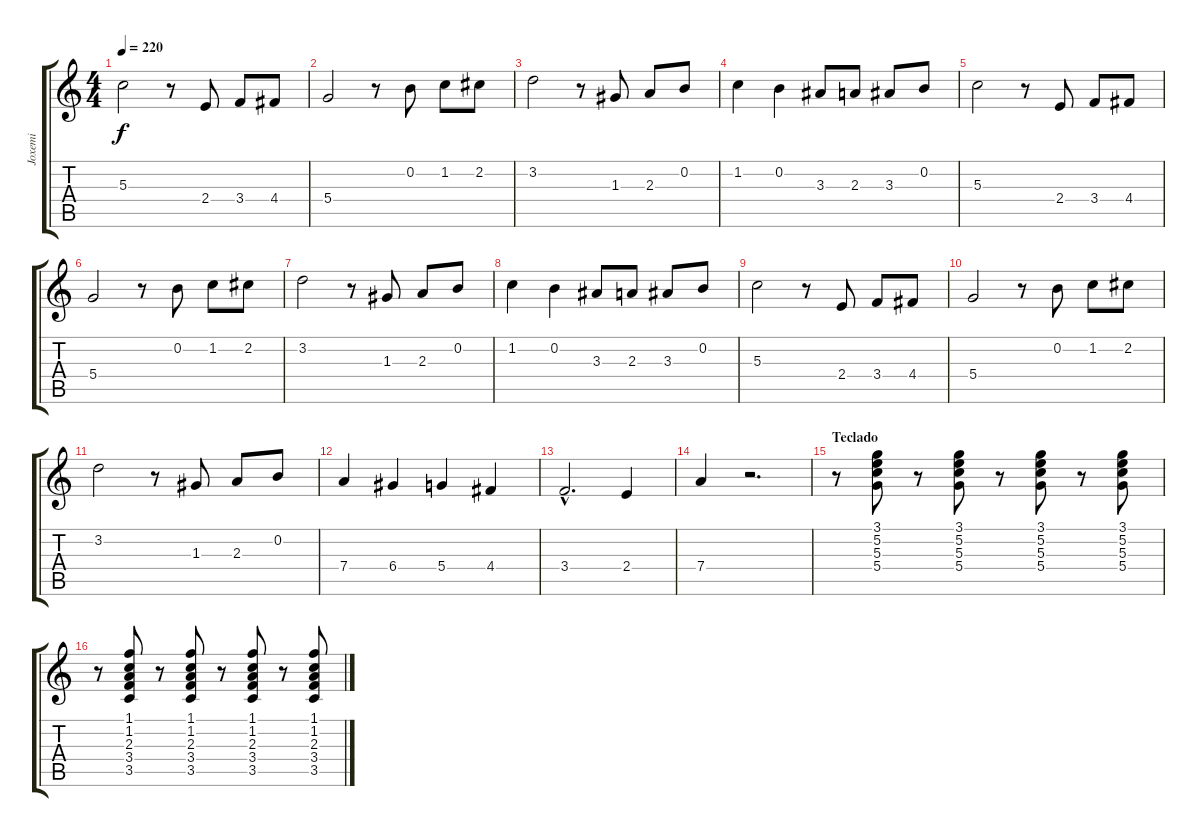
\track ("Joxemi" "Joxemi") {instrument overdrivenguitar}
\staff {score tabs}
\tuning (E4 B3 G3 D3 A2 E2) {hide}
\ts (4 4)
\tempo 220
\clef g2
\ks c
5.3.2{dy f} r.8 2.4.8 3.4.8 4.4.8 |
5.4.2 r.8 0.2.8 1.2.8 2.2.8 |
3.2.2 r.8 1.3.8 2.3.8 0.2.8 |
1.2.4 0.2.4 3.3.8 2.3.8 3.3.8 0.2.8 |
5.3.2 r.8 2.4.8 3.4.8 4.4.8 |
5.4.2 r.8 0.2.8 1.2.8 2.2.8 |
3.2.2 r.8 1.3.8 2.3.8 0.2.8 |
1.2.4 0.2.4 3.3.8 2.3.8 3.3.8 0.2.8 |
5.3.2 r.8 2.4.8 3.4.8 4.4.8 |
5.4.2 r.8 0.2.8 1.2.8 2.2.8 |
3.2.2 r.8 1.3.8 2.3.8 0.2.8 |
7.4.4{instrument distortionguitar} 6.4.4 5.4.4 4.4.4 |
3.4{hac}.2{d} 2.4.4 |
7.4.4 r.2{d} |
\section ("" "Teclado")
r.8{volume 9} (3.1 5.2 5.3 5.4).8 r.8 (3.1 5.2 5.3 5.4).8 r.8 (3.1 5.2 5.3 5.4).8 r.8 (3.1 5.2 5.3 5.4).8 |
r.8 (1.1 1.2 2.3 3.4 3.5).8 r.8 (1.1 1.2 2.3 3.4 3.5).8 r.8 (1.1 1.2 2.3 3.4 3.5).8 r.8 (1.1 1.2 2.3 3.4 3.5).8
